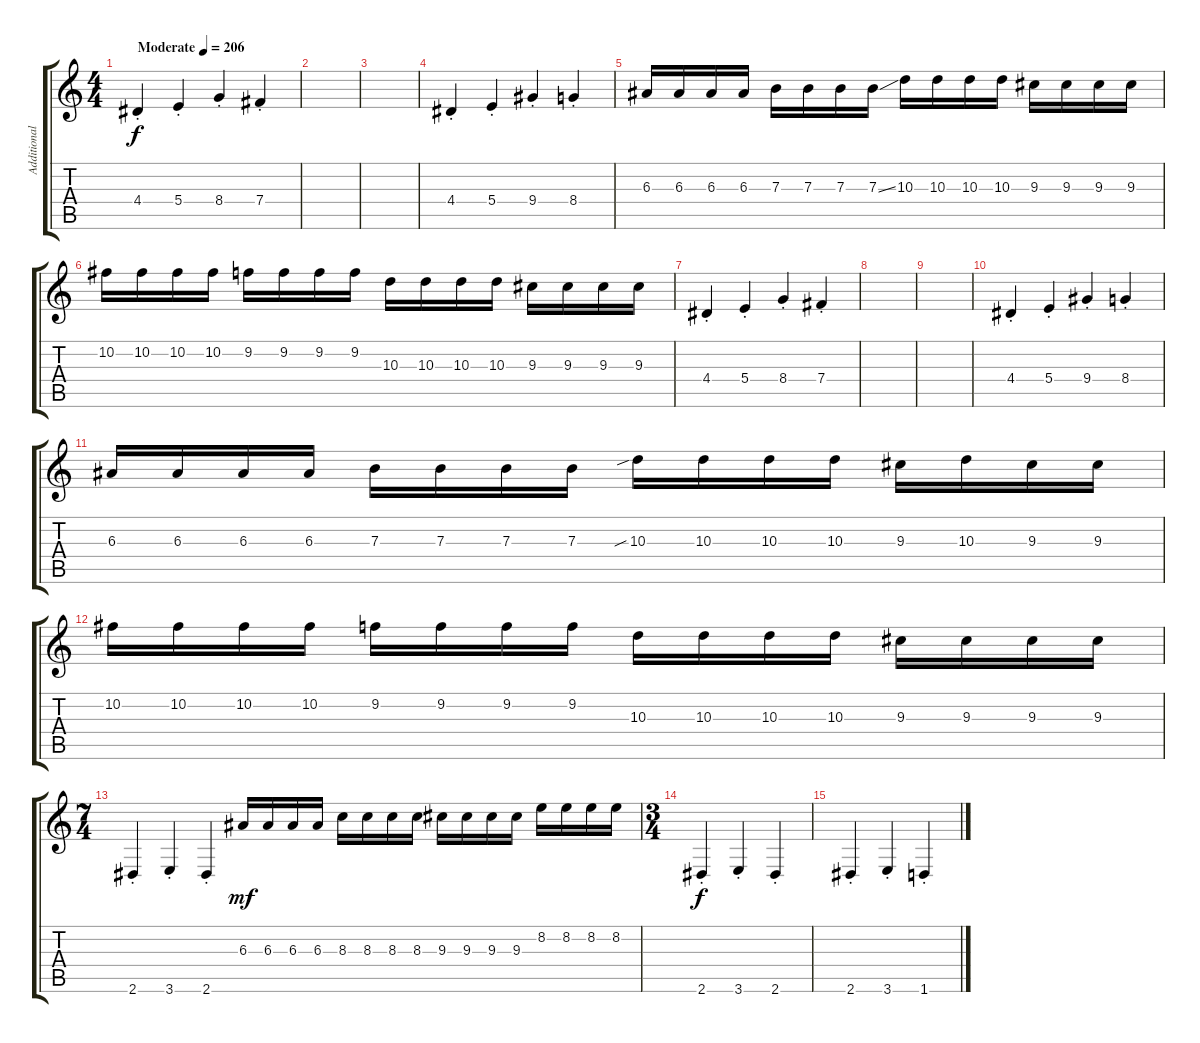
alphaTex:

\track ("Additional guitar" "Additional") {instrument overdrivenguitar}
\staff {score tabs}
\tuning (Db4 Ab3 E3 B2 Gb2 Db2) {hide}
\ts (4 4)
\tempo (206 "Moderate")
\clef g2
\ks c
4.4{st}.4{dy f instrument overdrivenguitar} 5.4{st}.4 8.4{st}.4 7.4{st}.4 |
|
|
4.4{st}.4 5.4{st}.4 9.4{st}.4 8.4{st}.4 |
6.3.16 6.3.16 6.3.16 6.3.16 7.3.16 7.3.16 7.3.16 7.3{ss}.16 10.3.16 10.3.16 10.3.16 10.3.16 9.3.16 9.3.16 9.3.16 9.3.16 |
10.2.16 10.2.16 10.2.16 10.2.16 9.2.16 9.2.16 9.2.16 9.2.16 10.3.16 10.3.16 10.3.16 10.3.16 9.3.16 9.3.16 9.3.16 9.3.16 |
4.4{st}.4 5.4{st}.4 8.4{st}.4 7.4{st}.4 |
|
|
4.4{st}.4 5.4{st}.4 9.4{st}.4 8.4{st}.4 |
6.3.16 6.3.16 6.3.16 6.3.16 7.3.16 7.3.16 7.3.16 7.3.16 10.3{sib}.16 10.3.16 10.3.16 10.3.16 9.3.16 10.3.16 9.3.16 9.3.16 |
10.2.16 10.2.16 10.2.16 10.2.16 9.2.16 9.2.16 9.2.16 9.2.16 10.3.16 10.3.16 10.3.16 10.3.16 9.3.16 9.3.16 9.3.16 9.3.16 |
\ts (7 4)
2.6{st}.4 3.6{st}.4 2.6{st}.4 6.3.16{dy mf} 6.3.16 6.3.16 6.3.16 8.3.16 8.3.16 8.3.16 8.3.16 9.3.16 9.3.16 9.3.16 9.3.16 8.2.16 8.2.16 8.2.16 8.2.16 |
\ts (3 4)
2.6{st}.4{dy f} 3.6{st}.4 2.6{st}.4 |
2.6{st}.4 3.6{st}.4 1.6{st}.4
